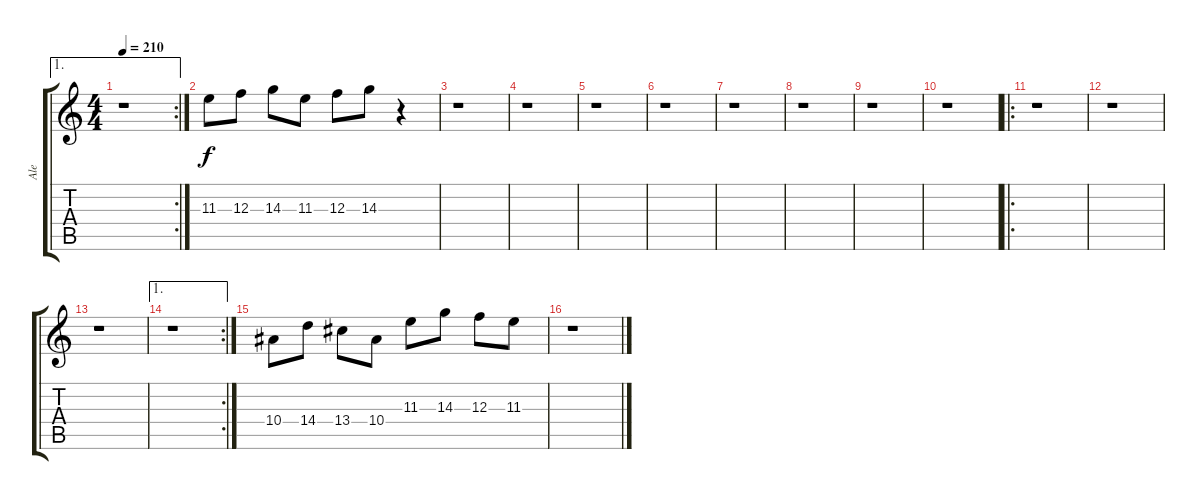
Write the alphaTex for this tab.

\track ("Ale" "Ale") {instrument distortionguitar}
\staff {score tabs}
\tuning (D4 A3 F3 C3 G2 D2) {hide}
\ae 1
\rc 2
\ts (4 4)
\tempo 210
\clef g2
\ks c
r.1{dy f} |
11.3.8 12.3.8 14.3.8 11.3.8 12.3.8 14.3.8 r.4 |
r.1 |
r.1 |
r.1 |
r.1 |
r.1 |
r.1 |
r.1 |
r.1 |
\ro
r.1 |
r.1 |
r.1 |
\ae 1
\rc 2
r.1 |
10.4.8 14.4.8 13.4.8 10.4.8 11.3.8 14.3.8 12.3.8 11.3.8 |
r.1
